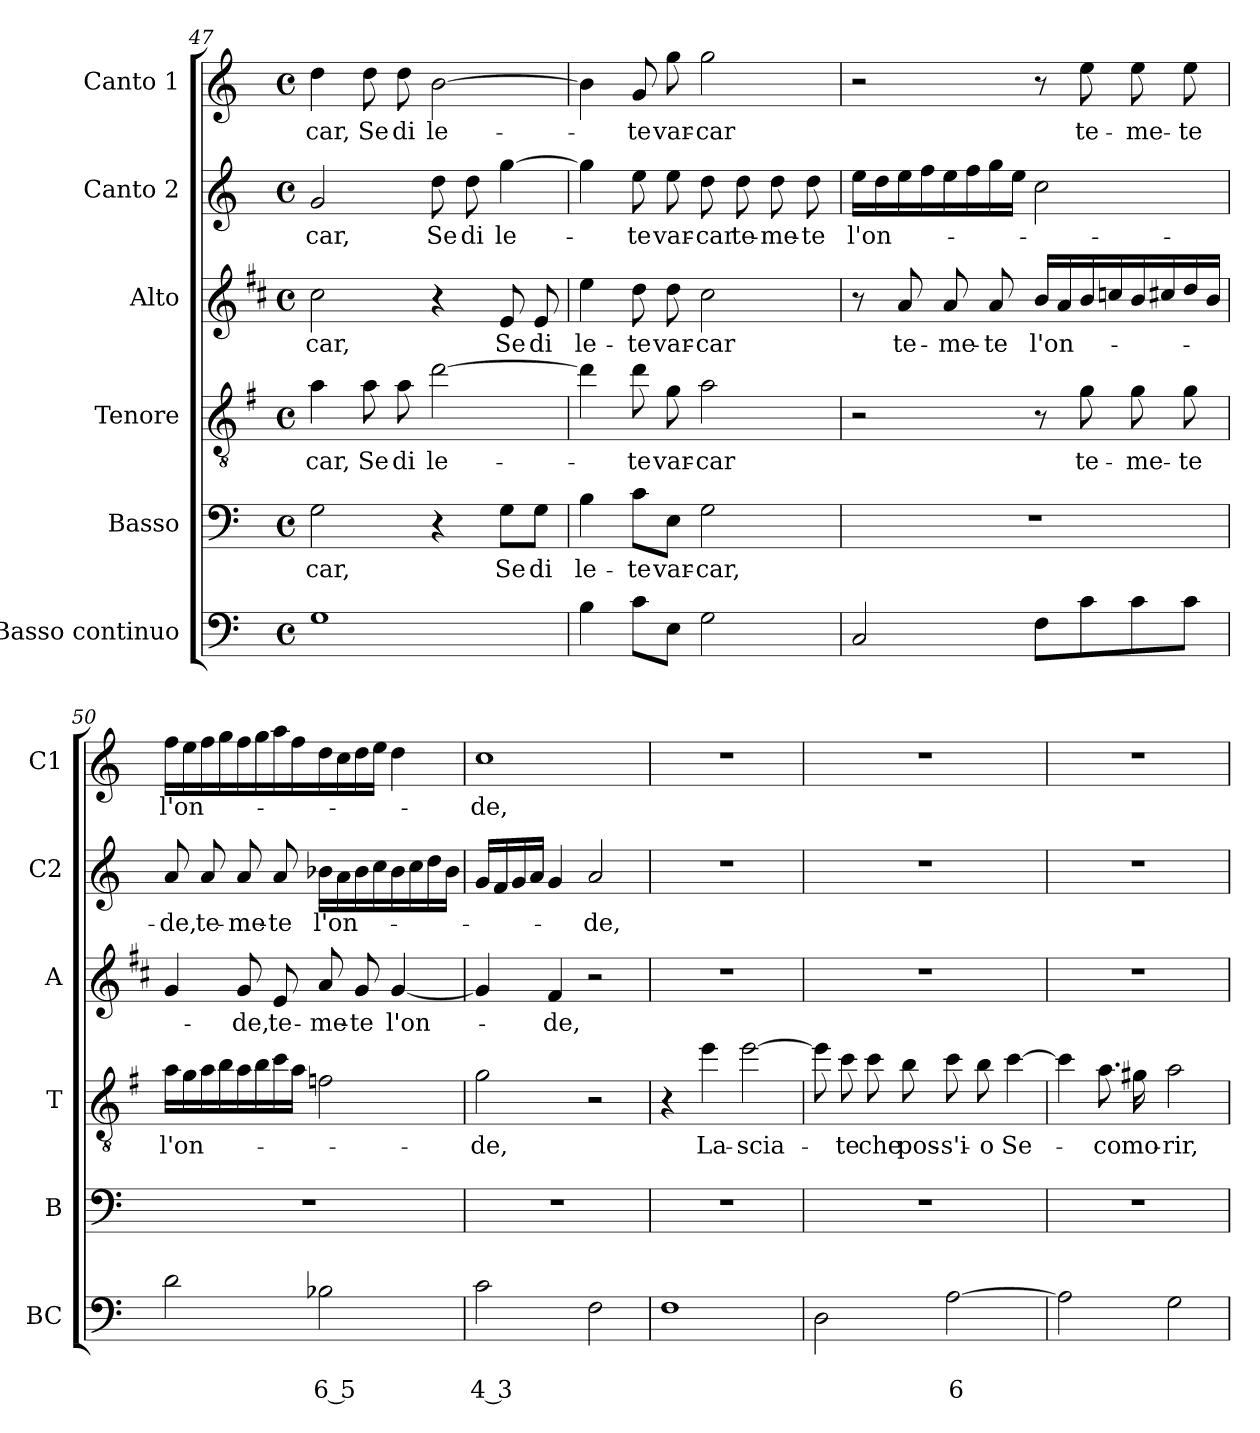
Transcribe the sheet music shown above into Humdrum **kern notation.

**kern	**text	**text	**kern	**text	**kern	**text	**kern	**text	**kern	**text	**kern	**text
*part6	*part6	*part6	*part5	*part5	*part4	*part4	*part3	*part3	*part2	*part2	*part1	*part1
*staff6	*staff6	*staff6	*staff5	*staff5	*staff4	*staff4	*staff3	*staff3	*staff2	*staff2	*staff1	*staff1
*I"Basso continuo	*	*	*I"Basso	*	*I"Tenore	*	*I"Alto	*	*I"Canto 2	*	*I"Canto 1	*
*I'BC	*	*	*I'B	*	*I'T	*	*I'A	*	*I'C2	*	*I'C1	*
*clefF4	*	*	*clefF4	*	*clefGv2	*	*clefG2	*	*clefG2	*	*clefG2	*
*	*	*	*	*	*ITrd4c7	*	*ITrd1c2	*	*	*	*	*
*k[]	*	*	*k[]	*	*k[]	*	*k[]	*	*k[]	*	*k[]	*
*C:	*	*	*C:	*	*C:	*	*C:	*	*C:	*	*C:	*
*M4/4	*	*	*M4/4	*	*M4/4	*	*M4/4	*	*M4/4	*	*M4/4	*
*met(c)	*	*	*met(c)	*	*met(c)	*	*met(c)	*	*met(c)	*	*met(c)	*
=47	=47	=47	=47	=47	=47	=47	=47	=47	=47	=47	=47	=47
!	!	!	!	!LO:LY:b	!	!LO:LY:b	!	!LO:LY:b	!	!LO:LY:b	!	!LO:LY:b
1G	.	.	2G\	-car,	4d\	-car,	2b\	-car,	2g/	-car,	4dd\	-car,
!	!	!	!	!	!	!LO:LY:b	!	!	!	!	!	!LO:LY:b
.	.	.	.	.	8d\	Se	.	.	.	.	8dd\	Se
!	!	!	!	!	!	!LO:LY:b	!	!	!	!	!	!LO:LY:b
.	.	.	.	.	8d\	di	.	.	.	.	8dd\	di
!	!	!	!	!	!	!LO:LY:b	!	!	!	!LO:LY:b	!	!LO:LY:b
.	.	.	4r	.	[2g\	le-	4r	.	8dd\	Se	[2b\	le-
!	!	!	!	!	!	!	!	!	!	!LO:LY:b	!	!
.	.	.	.	.	.	.	.	.	8dd\	di	.	.
!	!	!	!	!LO:LY:b	!	!	!	!LO:LY:b	!	!LO:LY:b	!	!
.	.	.	8G\L	Se	.	.	8d/	Se	[4gg\	le-	.	.
!	!	!	!	!LO:LY:b	!	!	!	!LO:LY:b	!	!	!	!
.	.	.	8G\J	di	.	.	8d/	di	.	.	.	.
!!LO:LB:g=z
=48	=48	=48	=48	=48	=48	=48	=48	=48	=48	=48	=48	=48
!	!	!	!	!LO:LY:b	!	!	!	!LO:LY:b	!	!	!	!
4B\	.	.	4B\	le-	4g\]	.	4dd\	le-	4gg\]	.	4b\]	.
!	!	!	!	!LO:LY:b	!	!LO:LY:b	!	!LO:LY:b	!	!LO:LY:b	!	!LO:LY:b
8c\L	.	.	8c\L	-te	8g\	-te	8cc\	-te	8ee\	-te	8g/	-te
!	!	!	!	!LO:LY:b	!	!LO:LY:b	!	!LO:LY:b	!	!LO:LY:b	!	!LO:LY:b
8E\J	.	.	8E\J	var-	8c\	var-	8cc\	var-	8ee\	var-	8gg\	var-
!	!	!	!	!LO:LY:b	!	!LO:LY:b	!	!LO:LY:b	!	!LO:LY:b	!	!LO:LY:b
2G\	.	.	2G\	-car,	2d\	-car	2b\	-car	8dd\	-car	2gg\	-car
!	!	!	!	!	!	!	!	!	!	!LO:LY:b	!	!
.	.	.	.	.	.	.	.	.	8dd\	te-	.	.
!	!	!	!	!	!	!	!	!	!	!LO:LY:b	!	!
.	.	.	.	.	.	.	.	.	8dd\	-me-	.	.
!	!	!	!	!	!	!	!	!	!	!LO:LY:b	!	!
.	.	.	.	.	.	.	.	.	8dd\	-te	.	.
=49	=49	=49	=49	=49	=49	=49	=49	=49	=49	=49	=49	=49
!	!	!	!	!	!	!	!	!	!	!LO:LY:b	!	!
2C/	.	.	1r	.	2r	.	8r	.	16ee\LL	l'on-	2r	.
.	.	.	.	.	.	.	.	.	16dd\	.	.	.
!	!	!	!	!	!	!	!	!LO:LY:b	!	!	!	!
.	.	.	.	.	.	.	8g/	te-	16ee\	.	.	.
.	.	.	.	.	.	.	.	.	16ff\	.	.	.
!	!	!	!	!	!	!	!	!LO:LY:b	!	!	!	!
.	.	.	.	.	.	.	8g/	-me-	16ee\	.	.	.
.	.	.	.	.	.	.	.	.	16ff\	.	.	.
!	!	!	!	!	!	!	!	!LO:LY:b	!	!	!	!
.	.	.	.	.	.	.	8g/	-te	16gg\	.	.	.
.	.	.	.	.	.	.	.	.	16ee\JJ	.	.	.
!	!	!	!	!	!	!	!	!LO:LY:b	!	!	!	!
8F\L	.	.	.	.	8r	.	16a/LL	l'on-	2cc\	.	8r	.
.	.	.	.	.	.	.	16g/	.	.	.	.	.
!	!	!	!	!	!	!LO:LY:b	!	!	!	!	!	!LO:LY:b
8c\	.	.	.	.	8c\	te-	16a/	.	.	.	8ee\	te-
.	.	.	.	.	.	.	16b-X/	.	.	.	.	.
!	!	!	!	!	!	!LO:LY:b	!	!	!	!	!	!LO:LY:b
8c\	.	.	.	.	8c\	-me-	16a/	.	.	.	8ee\	-me-
.	.	.	.	.	.	.	16bn/	.	.	.	.	.
!	!	!	!	!	!	!LO:LY:b	!	!	!	!	!	!LO:LY:b
8c\J	.	.	.	.	8c\	-te	16cc/	.	.	.	8ee\	-te
.	.	.	.	.	.	.	16a/JJ	.	.	.	.	.
=50	=50	=50	=50	=50	=50	=50	=50	=50	=50	=50	=50	=50
!	!	!	!	!	!	!LO:LY:b	!	!	!	!LO:LY:b	!	!LO:LY:b
2d\	.	.	1r	.	16d\LL	l'on-	4f/	.	8a/	-de,	16ff\LL	l'on-
.	.	.	.	.	16c\	.	.	.	.	.	16ee\	.
!	!	!	!	!	!	!	!	!	!	!LO:LY:b	!	!
.	.	.	.	.	16d\	.	.	.	8a/	te-	16ff\	.
.	.	.	.	.	16e\	.	.	.	.	.	16gg\	.
!	!	!	!	!	!	!	!	!LO:LY:b	!	!LO:LY:b	!	!
.	.	.	.	.	16d\	.	8f/	-de,	8a/	-me-	16ff\	.
.	.	.	.	.	16e\	.	.	.	.	.	16gg\	.
!	!	!	!	!	!	!	!	!LO:LY:b	!	!LO:LY:b	!	!
.	.	.	.	.	16f\	.	8d/	te-	8a/	-te	16aa\	.
.	.	.	.	.	16d\JJ	.	.	.	.	.	16ff\	.
!	!	!LO:LY:b	!	!	!	!	!	!LO:LY:b	!	!LO:LY:b	!	!
2B-X\	.	6 5	.	.	2B-X\	.	8g/	-me-	16b-X\LL	l'on-	16dd\	.
.	.	.	.	.	.	.	.	.	16a\	.	16cc\	.
!	!	!	!	!	!	!	!	!LO:LY:b	!	!	!	!
.	.	.	.	.	.	.	8f/	-te	16b-\	.	16dd\	.
.	.	.	.	.	.	.	.	.	16cc\	.	16ee\JJ	.
!	!	!	!	!	!	!	!	!LO:LY:b	!	!	!	!
.	.	.	.	.	.	.	[4f/	l'on-	16b-\	.	4dd\	.
.	.	.	.	.	.	.	.	.	16cc\	.	.	.
.	.	.	.	.	.	.	.	.	16dd\	.	.	.
.	.	.	.	.	.	.	.	.	16b-\JJ	.	.	.
=51	=51	=51	=51	=51	=51	=51	=51	=51	=51	=51	=51	=51
!	!	!LO:LY:b	!	!	!	!LO:LY:b	!	!	!	!	!	!LO:LY:b
2c\	.	4 3	1r	.	2c\	-de,	4f/]	.	16g/LL	.	1cc	-de,
.	.	.	.	.	.	.	.	.	16f/	.	.	.
.	.	.	.	.	.	.	.	.	16g/	.	.	.
.	.	.	.	.	.	.	.	.	16a/JJ	.	.	.
!	!	!	!	!	!	!	!	!LO:LY:b	!	!	!	!
.	.	.	.	.	.	.	4e/	-de,	4g/	.	.	.
!	!	!	!	!	!	!	!	!	!	!LO:LY:b	!	!
2F\	.	.	.	.	2r	.	2r	.	2a/	-de,	.	.
=52	=52	=52	=52	=52	=52	=52	=52	=52	=52	=52	=52	=52
1F	.	.	1r	.	4r	.	1r	.	1r	.	1r	.
!	!	!	!	!	!	!LO:LY:b	!	!	!	!	!	!
.	.	.	.	.	4a\	La-	.	.	.	.	.	.
!	!	!	!	!	!	!LO:LY:b	!	!	!	!	!	!
.	.	.	.	.	[2a\	-scia-	.	.	.	.	.	.
!!LO:PB:g=z
=53	=53	=53	=53	=53	=53	=53	=53	=53	=53	=53	=53	=53
2D\	.	.	1r	.	8a\]	.	1r	.	1r	.	1r	.
!	!	!	!	!	!	!LO:LY:b	!	!	!	!	!	!
.	.	.	.	.	8f\	-te	.	.	.	.	.	.
!	!	!	!	!	!	!LO:LY:b	!	!	!	!	!	!
.	.	.	.	.	8f\	che	.	.	.	.	.	.
!	!	!	!	!	!	!LO:LY:b	!	!	!	!	!	!
.	.	.	.	.	8e\	pos-	.	.	.	.	.	.
!	!	!LO:LY:b	!	!	!	!LO:LY:b	!	!	!	!	!	!
[2A\	.	6	.	.	8f\	-s'i-	.	.	.	.	.	.
!	!	!	!	!	!	!LO:LY:b	!	!	!	!	!	!
.	.	.	.	.	8e\	-o	.	.	.	.	.	.
!	!	!	!	!	!	!LO:LY:b	!	!	!	!	!	!
.	.	.	.	.	[4f\	Se-	.	.	.	.	.	.
=54	=54	=54	=54	=54	=54	=54	=54	=54	=54	=54	=54	=54
2A\]	.	.	1r	.	4f\]	.	1r	.	1r	.	1r	.
!	!	!	!	!	!	!LO:LY:b	!	!	!	!	!	!
.	.	.	.	.	8.d\	-co	.	.	.	.	.	.
!	!	!	!	!	!	!LO:LY:b	!	!	!	!	!	!
.	.	.	.	.	16c#X\	mo-	.	.	.	.	.	.
!	!	!	!	!	!	!LO:LY:b	!	!	!	!	!	!
2G\	.	.	.	.	2d\	-rir,	.	.	.	.	.	.
=	=	=	=	=	=	=	=	=	=	=	=	=
*-	*-	*-	*-	*-	*-	*-	*-	*-	*-	*-	*-	*-
